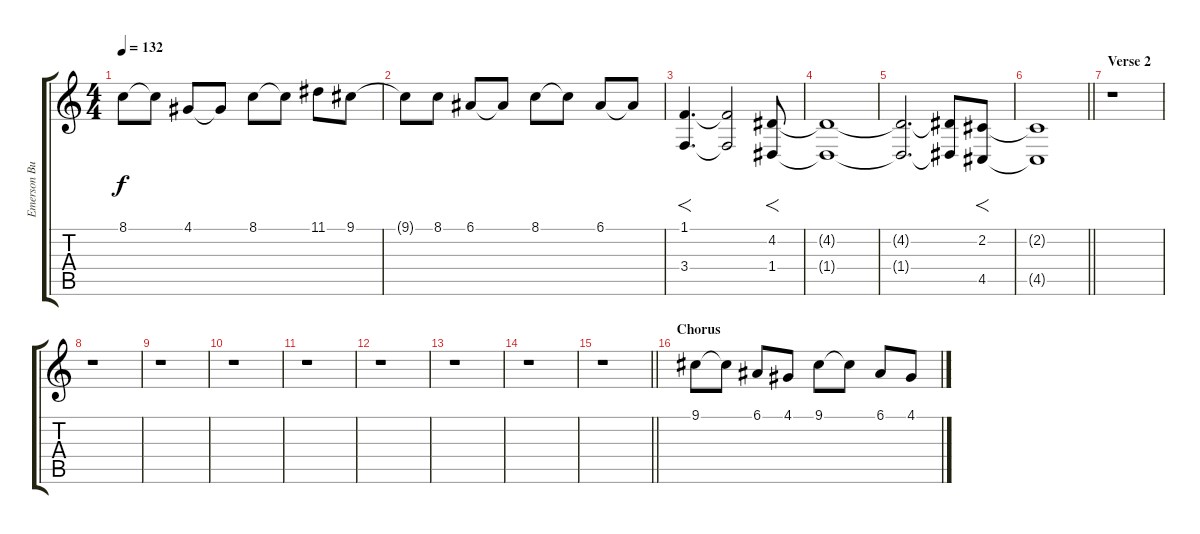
\track ("Emerson Burton (Keyboard)" "Emerson Bu") {instrument pad4choir}
\staff {score tabs}
\tuning (E4 B3 G3 D3 A2 E2) {hide}
\ts (4 4)
\tempo 132
\clef g2
\ks c
8.1.8{dy f} 8.1{t}.8 4.1.8 4.1{t}.8 8.1.8 8.1{t}.8 11.1.8 9.1.8 |
9.1{t}.8 8.1.8 6.1.8 6.1{t}.8 8.1.8 8.1{t}.8 6.1.8 6.1{t}.8 |
(1.1 3.4).4{f d} (1.1{t} 3.4{t}).2 (4.2 1.4).8{f} |
(4.2{t} 1.4{t}).1 |
(4.2{t} 1.4{t}).2{d} (4.2{t} 1.4{t}).8 (2.2 4.5).8{f} |
\barLineRight lightlight
(2.2{t} 4.5{t}).1 |
\section ("" "Verse 2")
r.1 |
r.1 |
r.1 |
r.1 |
r.1 |
r.1 |
r.1 |
r.1 |
\barLineRight lightlight
r.1 |
\section ("" "Chorus")
9.1.8 9.1{t}.8 6.1.8 4.1.8 9.1.8 9.1{t}.8 6.1.8 4.1.8
